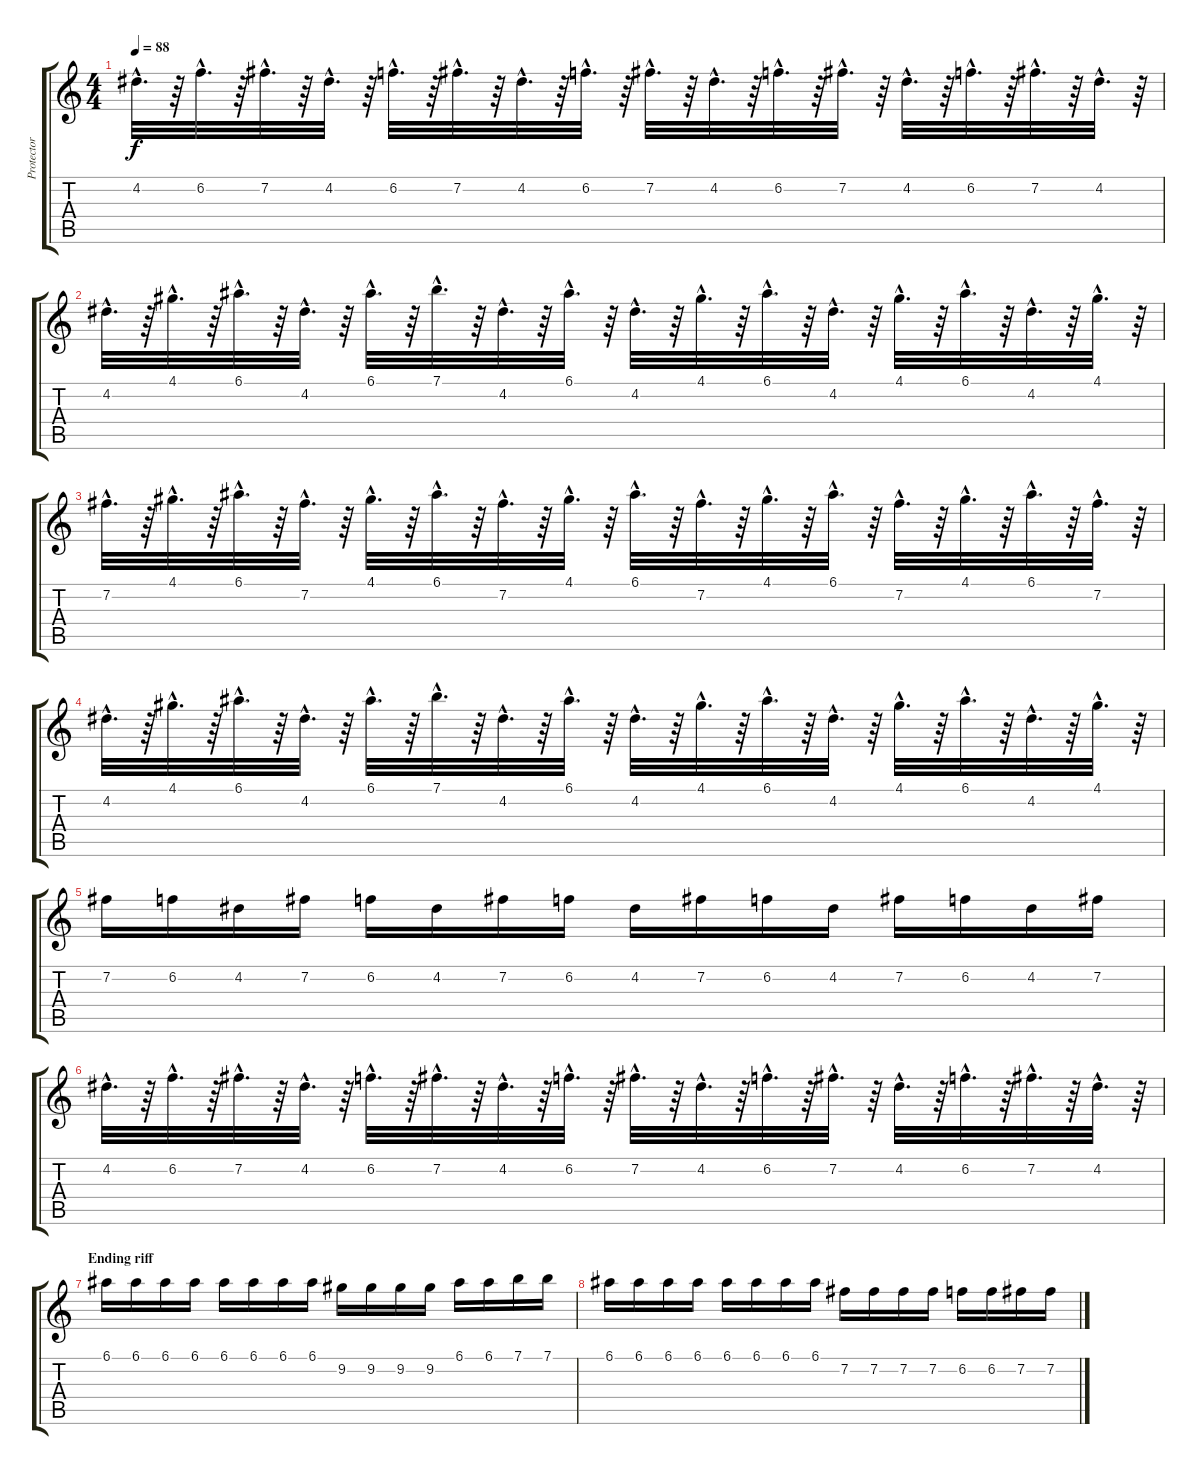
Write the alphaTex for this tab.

\track ("Protector (Lead Guitar)" "Protector ") {instrument distortionguitar}
\staff {score tabs}
\tuning (E4 B3 G3 D3 A2 E2) {hide}
\ts (4 4)
\tempo 88
\clef g2
\ks c
4.2{hac}.32{d dy f} r.64 6.2{hac}.32{d} r.64 7.2{hac}.32{d} r.64 4.2{hac}.32{d} r.64 6.2{hac}.32{d} r.64 7.2{hac}.32{d} r.64 4.2{hac}.32{d} r.64 6.2{hac}.32{d} r.64 7.2{hac}.32{d} r.64 4.2{hac}.32{d} r.64 6.2{hac}.32{d} r.64 7.2{hac}.32{d} r.64 4.2{hac}.32{d} r.64 6.2{hac}.32{d} r.64 7.2{hac}.32{d} r.64 4.2{hac}.32{d} r.64 |
4.2{hac}.32{d} r.64 4.1{hac}.32{d} r.64 6.1{hac}.32{d} r.64 4.2{hac}.32{d} r.64 6.1{hac}.32{d} r.64 7.1{hac}.32{d} r.64 4.2{hac}.32{d} r.64 6.1{hac}.32{d} r.64 4.2{hac}.32{d} r.64 4.1{hac}.32{d} r.64 6.1{hac}.32{d} r.64 4.2{hac}.32{d} r.64 4.1{hac}.32{d} r.64 6.1{hac}.32{d} r.64 4.2{hac}.32{d} r.64 4.1{hac}.32{d} r.64 |
7.2{hac}.32{d} r.64 4.1{hac}.32{d} r.64 6.1{hac}.32{d} r.64 7.2{hac}.32{d} r.64 4.1{hac}.32{d} r.64 6.1{hac}.32{d} r.64 7.2{hac}.32{d} r.64 4.1{hac}.32{d} r.64 6.1{hac}.32{d} r.64 7.2{hac}.32{d} r.64 4.1{hac}.32{d} r.64 6.1{hac}.32{d} r.64 7.2{hac}.32{d} r.64 4.1{hac}.32{d} r.64 6.1{hac}.32{d} r.64 7.2{hac}.32{d} r.64 |
4.2{hac}.32{d} r.64 4.1{hac}.32{d} r.64 6.1{hac}.32{d} r.64 4.2{hac}.32{d} r.64 6.1{hac}.32{d} r.64 7.1{hac}.32{d} r.64 4.2{hac}.32{d} r.64 6.1{hac}.32{d} r.64 4.2{hac}.32{d} r.64 4.1{hac}.32{d} r.64 6.1{hac}.32{d} r.64 4.2{hac}.32{d} r.64 4.1{hac}.32{d} r.64 6.1{hac}.32{d} r.64 4.2{hac}.32{d} r.64 4.1{hac}.32{d} r.64 |
7.2.16 6.2.16 4.2.16 7.2.16 6.2.16 4.2.16 7.2.16 6.2.16 4.2.16 7.2.16 6.2.16 4.2.16 7.2.16 6.2.16 4.2.16 7.2.16 |
4.2{hac}.32{d} r.64 6.2{hac}.32{d} r.64 7.2{hac}.32{d} r.64 4.2{hac}.32{d} r.64 6.2{hac}.32{d} r.64 7.2{hac}.32{d} r.64 4.2{hac}.32{d} r.64 6.2{hac}.32{d} r.64 7.2{hac}.32{d} r.64 4.2{hac}.32{d} r.64 6.2{hac}.32{d} r.64 7.2{hac}.32{d} r.64 4.2{hac}.32{d} r.64 6.2{hac}.32{d} r.64 7.2{hac}.32{d} r.64 4.2{hac}.32{d} r.64 |
\section ("" "Ending riff")
6.1.16 6.1.16 6.1.16 6.1.16 6.1.16 6.1.16 6.1.16 6.1.16 9.2.16 9.2.16 9.2.16 9.2.16 6.1.16 6.1.16 7.1.16 7.1.16 |
6.1.16 6.1.16 6.1.16 6.1.16 6.1.16 6.1.16 6.1.16 6.1.16 7.2.16 7.2.16 7.2.16 7.2.16 6.2.16 6.2.16 7.2.16 7.2.16
